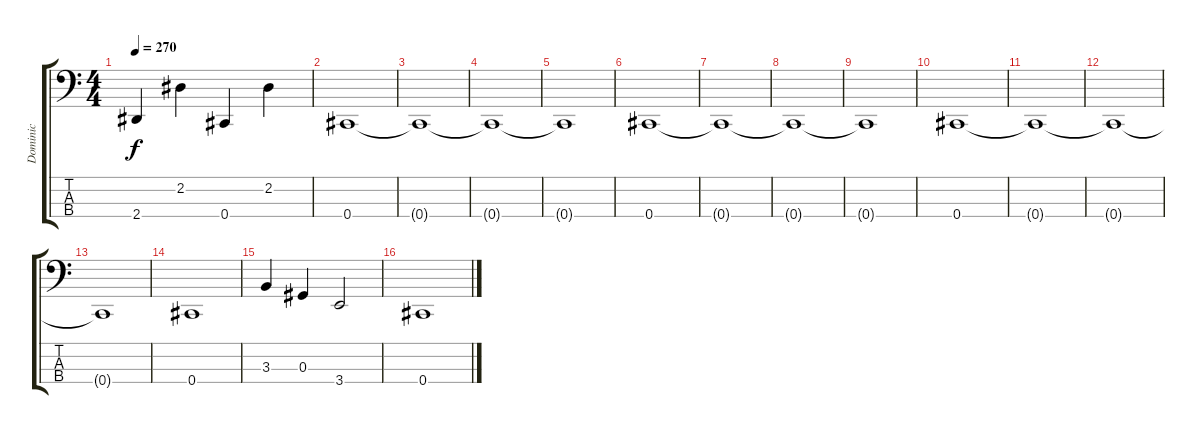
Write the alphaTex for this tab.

\track ("Dominic " "Dominic ") {instrument slapbass2}
\staff {score tabs}
\tuning (Gb2 Db2 Ab1 Db1) {hide}
\ts (4 4)
\tempo 270
\clef f4
\ks c
2.4.4{dy f} 2.2.4 0.4.4 2.2.4 |
0.4.1 |
0.4{t}.1 |
0.4{t}.1 |
0.4{t}.1 |
0.4.1 |
0.4{t}.1 |
0.4{t}.1 |
0.4{t}.1 |
0.4.1 |
0.4{t}.1 |
0.4{t}.1 |
0.4{t}.1 |
0.4.1 |
3.3.4 0.3.4 3.4.2 |
0.4.1
